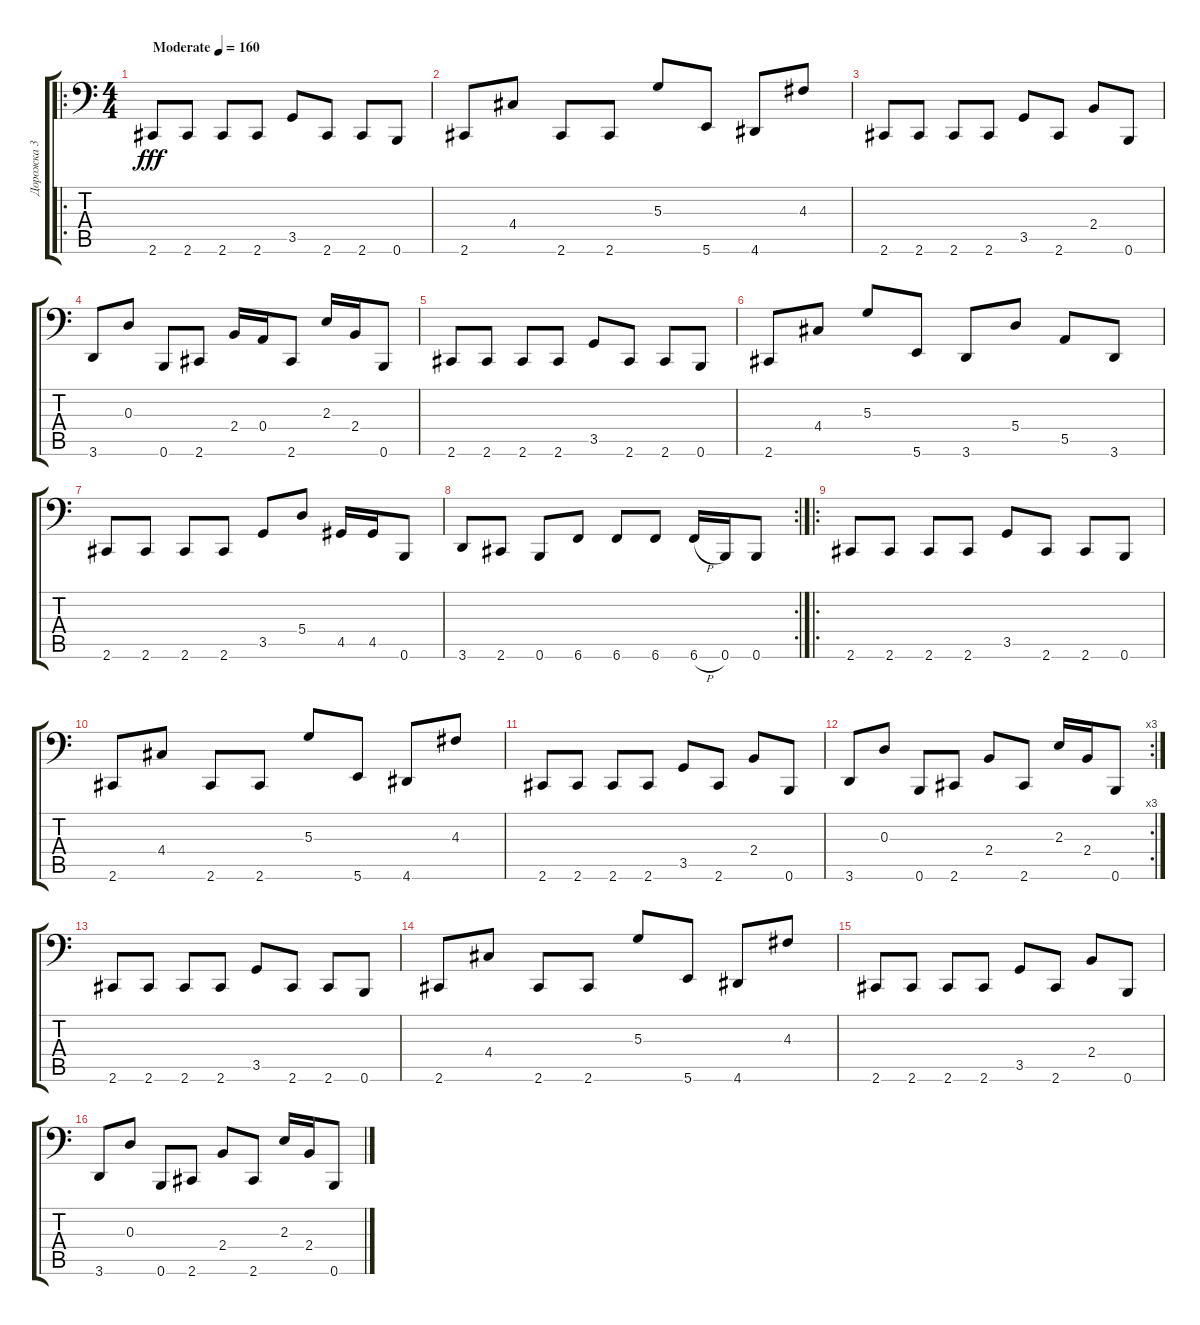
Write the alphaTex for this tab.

\track ("Дорожка 3" "Дорожка 3") {instrument slapbass2}
\staff {score tabs}
\tuning (B2 Gb2 D2 A1 E1 B0) {hide}
\ro
\ts (4 4)
\tempo (160 "Moderate")
\clef f4
\ks c
2.6.8{dy fff instrument slapbass2} 2.6.8 2.6.8 2.6.8 3.5.8 2.6.8 2.6.8 0.6.8 |
2.6.8 4.4.8 2.6.8 2.6.8 5.3.8 5.6.8 4.6.8 4.3.8 |
2.6.8 2.6.8 2.6.8 2.6.8 3.5.8 2.6.8 2.4.8 0.6.8 |
3.6.8 0.3.8 0.6.8 2.6.8 2.4.16 0.4.16 2.6.8 2.3.16 2.4.16 0.6.8 |
2.6.8 2.6.8 2.6.8 2.6.8 3.5.8 2.6.8 2.6.8 0.6.8 |
2.6.8 4.4.8 5.3.8 5.6.8 3.6.8 5.4.8 5.5.8 3.6.8 |
2.6.8 2.6.8 2.6.8 2.6.8 3.5.8 5.4.8 4.5.16 4.5.16 0.6.8 |
\rc 2
3.6.8 2.6.8 0.6.8 6.6.8 6.6.8 6.6.8 6.6{h}.16 0.6.16 0.6.8 |
\ro
2.6.8 2.6.8 2.6.8 2.6.8 3.5.8 2.6.8 2.6.8 0.6.8 |
2.6.8 4.4.8 2.6.8 2.6.8 5.3.8 5.6.8 4.6.8 4.3.8 |
2.6.8 2.6.8 2.6.8 2.6.8 3.5.8 2.6.8 2.4.8 0.6.8 |
\rc 3
3.6.8 0.3.8 0.6.8 2.6.8 2.4.8 2.6.8 2.3.16 2.4.16 0.6.8 |
2.6.8 2.6.8 2.6.8 2.6.8 3.5.8 2.6.8 2.6.8 0.6.8 |
2.6.8 4.4.8 2.6.8 2.6.8 5.3.8 5.6.8 4.6.8 4.3.8 |
2.6.8 2.6.8 2.6.8 2.6.8 3.5.8 2.6.8 2.4.8 0.6.8 |
3.6.8 0.3.8 0.6.8 2.6.8 2.4.8 2.6.8 2.3.16 2.4.16 0.6.8
